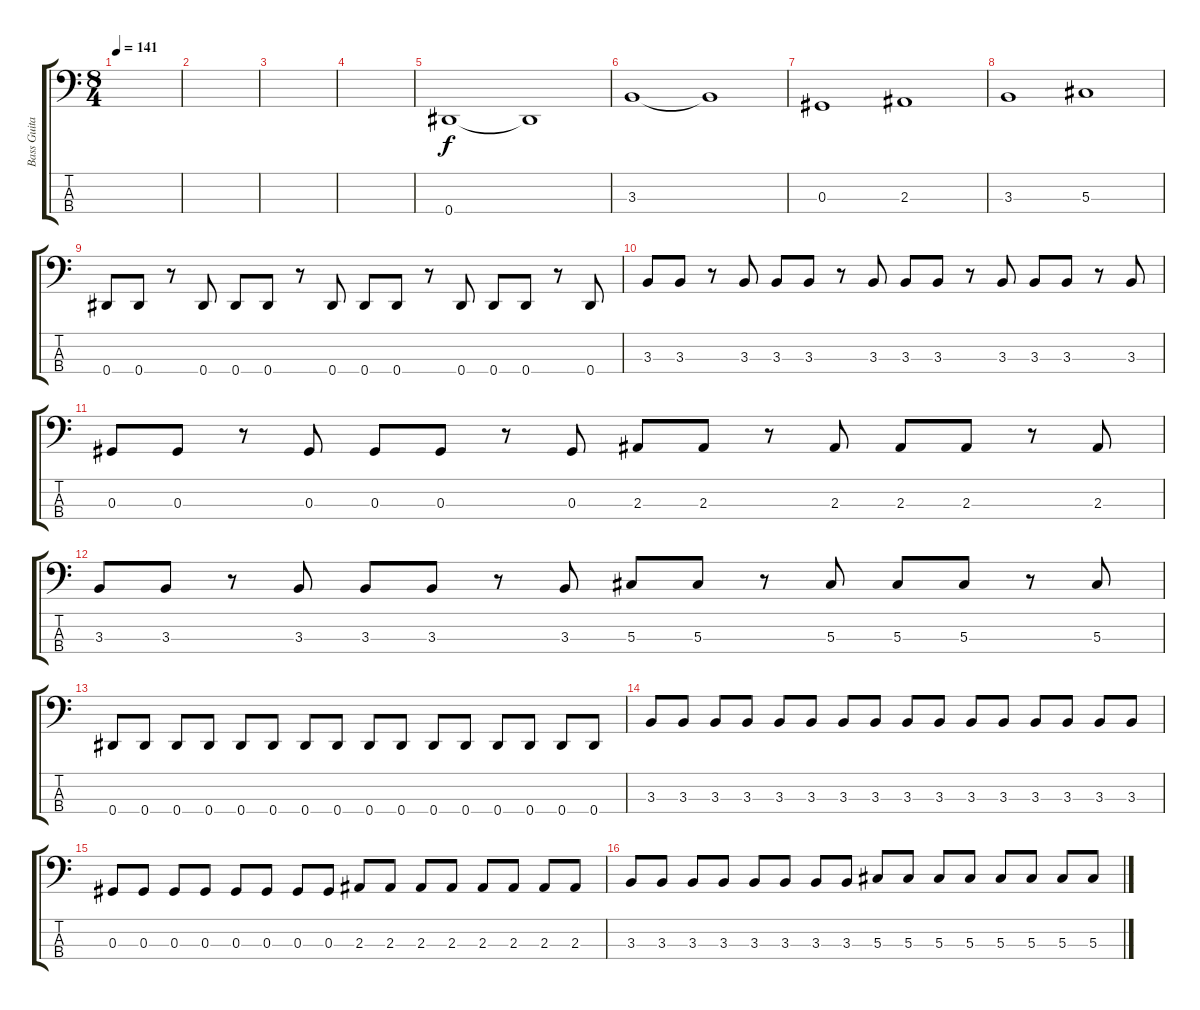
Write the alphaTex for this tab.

\track ("Bass Guitar" "Bass Guita") {instrument electricbassfinger}
\staff {score tabs}
\tuning (Gb2 Db2 Ab1 Eb1) {hide}
\ts (8 4)
\tempo 141
\clef f4
\ks c
|
|
|
|
0.4.1 0.4{t}.1 |
3.3.1 3.3{t}.1 |
0.3.1 2.3.1 |
3.3.1 5.3.1 |
0.4.8 0.4.8 r.8 0.4.8 0.4.8 0.4.8 r.8 0.4.8 0.4.8 0.4.8 r.8 0.4.8 0.4.8 0.4.8 r.8 0.4.8 |
3.3.8 3.3.8 r.8 3.3.8 3.3.8 3.3.8 r.8 3.3.8 3.3.8 3.3.8 r.8 3.3.8 3.3.8 3.3.8 r.8 3.3.8 |
0.3.8 0.3.8 r.8 0.3.8 0.3.8 0.3.8 r.8 0.3.8 2.3.8 2.3.8 r.8 2.3.8 2.3.8 2.3.8 r.8 2.3.8 |
3.3.8 3.3.8 r.8 3.3.8 3.3.8 3.3.8 r.8 3.3.8 5.3.8 5.3.8 r.8 5.3.8 5.3.8 5.3.8 r.8 5.3.8 |
0.4.8 0.4.8 0.4.8 0.4.8 0.4.8 0.4.8 0.4.8 0.4.8 0.4.8 0.4.8 0.4.8 0.4.8 0.4.8 0.4.8 0.4.8 0.4.8 |
3.3.8 3.3.8 3.3.8 3.3.8 3.3.8 3.3.8 3.3.8 3.3.8 3.3.8 3.3.8 3.3.8 3.3.8 3.3.8 3.3.8 3.3.8 3.3.8 |
0.3.8 0.3.8 0.3.8 0.3.8 0.3.8 0.3.8 0.3.8 0.3.8 2.3.8 2.3.8 2.3.8 2.3.8 2.3.8 2.3.8 2.3.8 2.3.8 |
3.3.8 3.3.8 3.3.8 3.3.8 3.3.8 3.3.8 3.3.8 3.3.8 5.3.8 5.3.8 5.3.8 5.3.8 5.3.8 5.3.8 5.3.8 5.3.8
